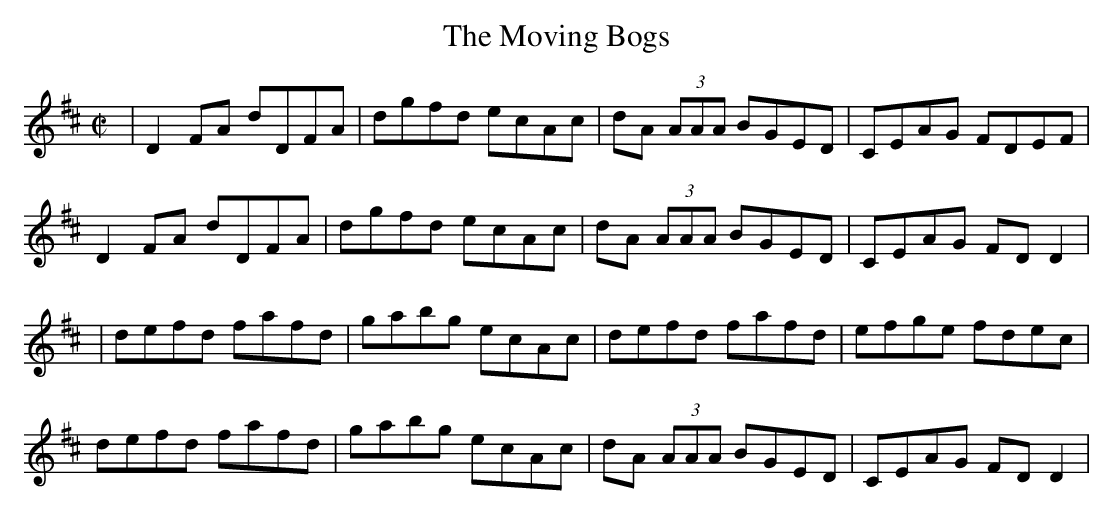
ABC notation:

X:1
T:The Moving Bogs
M:C|
K:D
| D2FA dDFA | dgfd ecAc | dA (3AAA BGED | CEAG FDEF |
D2FA dDFA | dgfd ecAc | dA (3AAA BGED | CEAG FDD2 |
| defd fafd | gabg ecAc | defd fafd | efge fdec |
defd fafd | gabg ecAc | dA (3AAA BGED | CEAG FDD2 |
